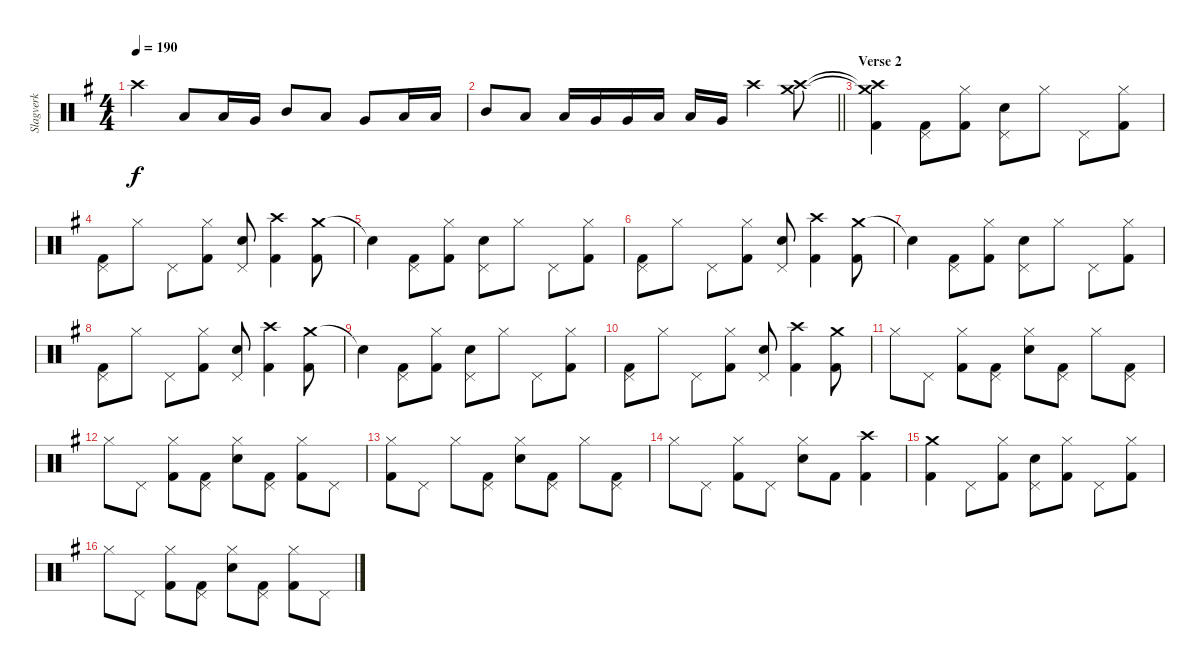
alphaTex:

\track ("Slagverk" "Slagverk") {instrument percussion}
\staff {score}
\articulation defaults
\ts (4 4)
\tempo 190
\clef neutral
\ks g "Crash high (hit)".4{dy f} "Low Tom (hit)".8 "Low Tom (hit)".16 "Very Low Tom (hit)".16 "Mid Tom (hit)".8 "Low Tom (hit)".8 "Very Low Tom (hit)".8 "Low Floor Tom (hit)".16 "Low Floor Tom (hit)".16
|
\barLineRight lightlight "Mid Tom (hit)".8 "Low Tom (hit)".8 "Low Tom (hit)".16 "Very Low Tom (hit)".16 "Very Low Tom (hit)".16 "Low Floor Tom (hit)".16 "Low Floor Tom (hit)".16 "Very Low Tom (hit)".16 "Crash high (hit)".4
("Crash high (hit)" "Crash medium (hit)").8 |
\section ("" "Verse 2")
("Crash high (hit)"{t} "Crash medium (hit)"{t} "Kick (hit) 2").4 ("Pedal Hi-Hat (hit)" "Kick (hit) 2").8 ("Hi-Hat (closed)" "Kick (hit) 2").8 ("Pedal Hi-Hat (hit)" "Electric Snare (hit)").8 "Hi-Hat (closed)".8 "Pedal Hi-Hat (hit)".8 ("Hi-Hat (closed)" "Kick (hit) 2").8 |
("Pedal Hi-Hat (hit)" "Kick (hit) 2").8 "Hi-Hat (closed)".8 "Pedal Hi-Hat (hit)".8 ("Hi-Hat (closed)" "Kick (hit) 2").8 ("Pedal Hi-Hat (hit)" "Electric Snare (hit)").8 ("Crash high (hit)" "Kick (hit) 2").4 ("Crash medium (hit)" "Kick (hit) 2").8 |
"Snare (hit)"{t}.4 ("Pedal Hi-Hat (hit)" "Kick (hit) 2").8 ("Hi-Hat (closed)" "Kick (hit) 2").8 ("Pedal Hi-Hat (hit)" "Electric Snare (hit)").8 "Hi-Hat (closed)".8 "Pedal Hi-Hat (hit)".8 ("Hi-Hat (closed)" "Kick (hit) 2").8 |
("Pedal Hi-Hat (hit)" "Kick (hit) 2").8 "Hi-Hat (closed)".8 "Pedal Hi-Hat (hit)".8 ("Hi-Hat (closed)" "Kick (hit) 2").8 ("Pedal Hi-Hat (hit)" "Electric Snare (hit)").8 ("Crash high (hit)" "Kick (hit) 2").4 ("Crash medium (hit)" "Kick (hit) 2").8 |
"Snare (hit)"{t}.4 ("Pedal Hi-Hat (hit)" "Kick (hit) 2").8 ("Hi-Hat (closed)" "Kick (hit) 2").8 ("Pedal Hi-Hat (hit)" "Electric Snare (hit)").8 "Hi-Hat (closed)".8 "Pedal Hi-Hat (hit)".8 ("Hi-Hat (closed)" "Kick (hit) 2").8 |
("Pedal Hi-Hat (hit)" "Kick (hit) 2").8 "Hi-Hat (closed)".8 "Pedal Hi-Hat (hit)".8 ("Hi-Hat (closed)" "Kick (hit) 2").8 ("Pedal Hi-Hat (hit)" "Electric Snare (hit)").8 ("Crash high (hit)" "Kick (hit) 2").4 ("Crash medium (hit)" "Kick (hit) 2").8 |
"Snare (hit)"{t}.4 ("Pedal Hi-Hat (hit)" "Kick (hit) 2").8 ("Hi-Hat (closed)" "Kick (hit) 2").8 ("Pedal Hi-Hat (hit)" "Electric Snare (hit)").8 "Hi-Hat (closed)".8 "Pedal Hi-Hat (hit)".8 ("Hi-Hat (closed)" "Kick (hit) 2").8 |
("Pedal Hi-Hat (hit)" "Kick (hit) 2").8 "Hi-Hat (closed)".8 "Pedal Hi-Hat (hit)".8 ("Hi-Hat (closed)" "Kick (hit) 2").8 ("Pedal Hi-Hat (hit)" "Electric Snare (hit)").8 ("Crash high (hit)" "Kick (hit) 2").4 ("Crash medium (hit)" "Kick (hit) 2").8 |
"Hi-Hat (closed)".8 "Pedal Hi-Hat (hit)".8 ("Hi-Hat (closed)" "Kick (hit) 2").8 ("Pedal Hi-Hat (hit)" "Kick (hit) 2").8 ("Hi-Hat (closed)" "Electric Snare (hit)").8 ("Pedal Hi-Hat (hit)" "Kick (hit) 2").8 "Hi-Hat (closed)".8 ("Pedal Hi-Hat (hit)" "Kick (hit) 2").8 |
"Hi-Hat (closed)".8 "Pedal Hi-Hat (hit)".8 ("Hi-Hat (closed)" "Kick (hit) 2").8 ("Pedal Hi-Hat (hit)" "Kick (hit) 2").8 ("Hi-Hat (closed)" "Electric Snare (hit)").8 ("Pedal Hi-Hat (hit)" "Kick (hit) 2").8 ("Hi-Hat (closed)" "Kick (hit) 2").8 "Pedal Hi-Hat (hit)".8 |
("Hi-Hat (closed)" "Kick (hit) 2").8 "Pedal Hi-Hat (hit)".8 "Hi-Hat (closed)".8 ("Pedal Hi-Hat (hit)" "Kick (hit) 2").8 ("Hi-Hat (closed)" "Electric Snare (hit)").8 ("Pedal Hi-Hat (hit)" "Kick (hit) 2").8 "Hi-Hat (closed)".8 ("Pedal Hi-Hat (hit)" "Kick (hit) 2").8 |
"Hi-Hat (closed)".8 "Pedal Hi-Hat (hit)".8 ("Hi-Hat (closed)" "Kick (hit) 2").8 "Pedal Hi-Hat (hit)".8 ("Hi-Hat (closed)" "Electric Snare (hit)").8 "Kick (hit) 2".8 ("Crash high (hit)" "Kick (hit) 2").4 |
("Crash medium (hit)" "Kick (hit) 2").4 "Pedal Hi-Hat (hit)".8 ("Hi-Hat (closed)" "Kick (hit) 2").8 ("Pedal Hi-Hat (hit)" "Electric Snare (hit)").8 ("Hi-Hat (closed)" "Kick (hit) 2").8 "Pedal Hi-Hat (hit)".8 ("Hi-Hat (closed)" "Kick (hit) 2").8 |
"Hi-Hat (closed)".8 "Pedal Hi-Hat (hit)".8 ("Hi-Hat (closed)" "Kick (hit) 2").8 ("Pedal Hi-Hat (hit)" "Kick (hit) 2").8 ("Hi-Hat (closed)" "Electric Snare (hit)").8 ("Pedal Hi-Hat (hit)" "Kick (hit) 2").8 ("Hi-Hat (closed)" "Kick (hit) 2").8 "Pedal Hi-Hat (hit)".8
